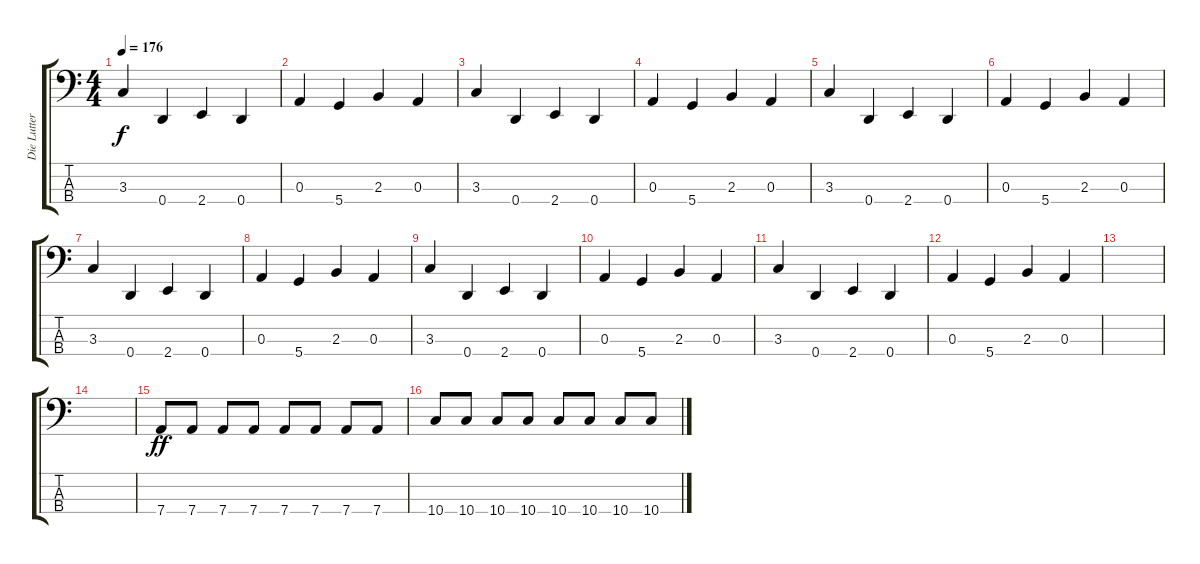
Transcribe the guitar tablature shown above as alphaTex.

\track ("Die Lutter (Bass)" "Die Lutter") {instrument electricbasspick}
\staff {score tabs}
\tuning (G2 D2 A1 D1) {hide}
\ts (4 4)
\tempo 176
\clef f4
\ks c
3.3.4{dy f} 0.4.4 2.4.4 0.4.4 |
0.3.4 5.4.4 2.3.4 0.3.4 |
3.3.4 0.4.4 2.4.4 0.4.4 |
0.3.4 5.4.4 2.3.4 0.3.4 |
3.3.4 0.4.4 2.4.4 0.4.4 |
0.3.4 5.4.4 2.3.4 0.3.4 |
3.3.4 0.4.4 2.4.4 0.4.4 |
0.3.4 5.4.4 2.3.4 0.3.4 |
3.3.4 0.4.4 2.4.4 0.4.4 |
0.3.4 5.4.4 2.3.4 0.3.4 |
3.3.4 0.4.4 2.4.4 0.4.4 |
0.3.4 5.4.4 2.3.4 0.3.4 |
|
|
7.4.8{dy ff} 7.4.8 7.4.8 7.4.8 7.4.8 7.4.8 7.4.8 7.4.8 |
10.4.8 10.4.8 10.4.8 10.4.8 10.4.8 10.4.8 10.4.8 10.4.8
